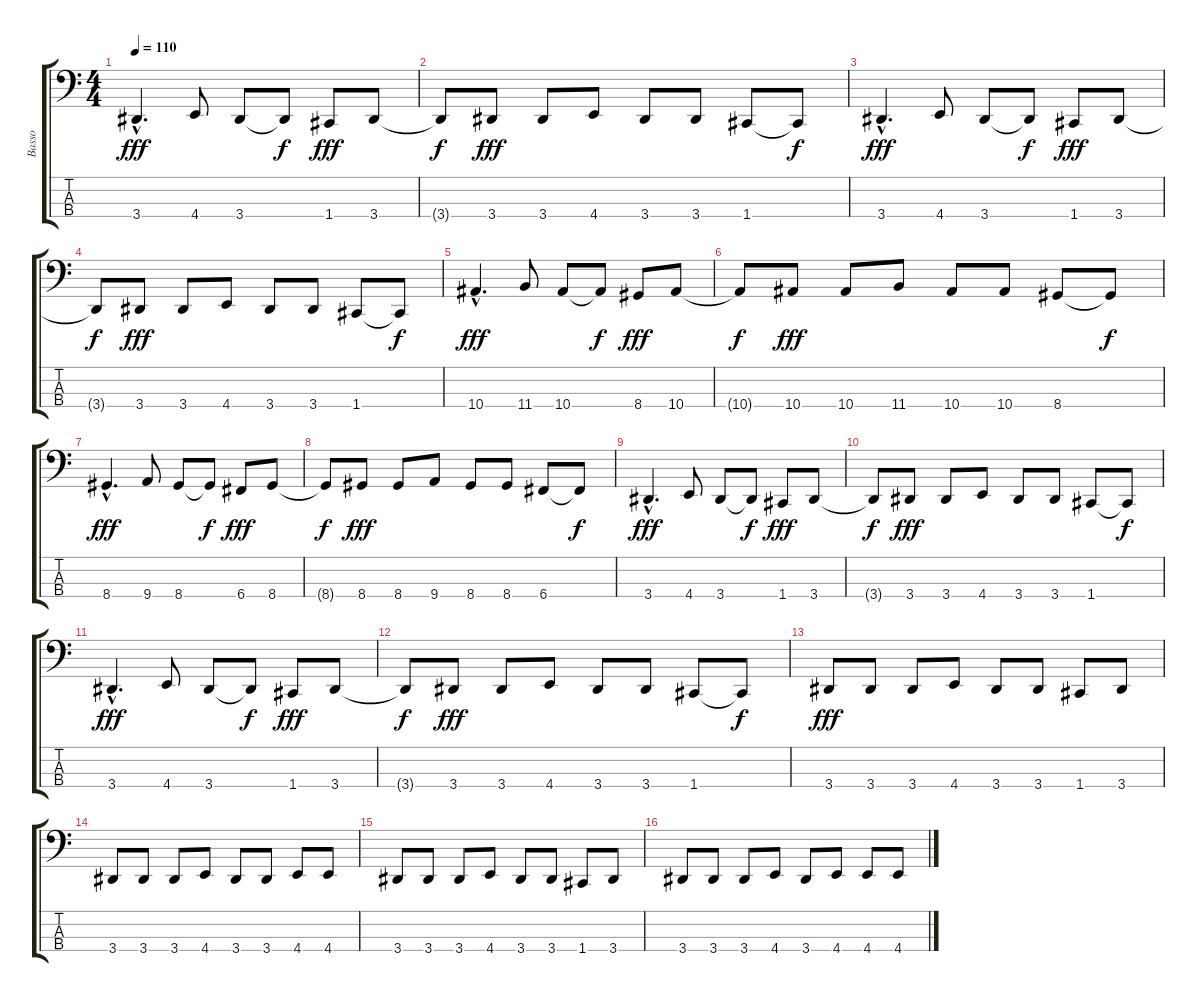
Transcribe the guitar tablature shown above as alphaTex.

\track ("Basso" "Basso") {instrument electricbassfinger}
\staff {score tabs}
\tuning (F2 C2 G1 C1) {hide}
\ts (4 4)
\tempo 110
\clef f4
\ks c
3.4{hac}.4{d dy fff} 4.4.8 3.4.8 3.4{t}.8{dy f} 1.4.8{dy fff} 3.4.8 |
3.4{t}.8{dy f} 3.4.8{dy fff} 3.4.8 4.4.8 3.4.8 3.4.8 1.4.8 1.4{t}.8{dy f} |
3.4{hac}.4{d dy fff} 4.4.8 3.4.8 3.4{t}.8{dy f} 1.4.8{dy fff} 3.4.8 |
3.4{t}.8{dy f} 3.4.8{dy fff} 3.4.8 4.4.8 3.4.8 3.4.8 1.4.8 1.4{t}.8{dy f} |
10.4{hac}.4{d dy fff} 11.4.8 10.4.8 10.4{t}.8{dy f} 8.4.8{dy fff} 10.4.8 |
10.4{t}.8{dy f} 10.4.8{dy fff} 10.4.8 11.4.8 10.4.8 10.4.8 8.4.8 8.4{t}.8{dy f} |
8.4{hac}.4{d dy fff} 9.4.8 8.4.8 8.4{t}.8{dy f} 6.4.8{dy fff} 8.4.8 |
8.4{t}.8{dy f} 8.4.8{dy fff} 8.4.8 9.4.8 8.4.8 8.4.8 6.4.8 6.4{t}.8{dy f} |
3.4{hac}.4{d dy fff} 4.4.8 3.4.8 3.4{t}.8{dy f} 1.4.8{dy fff} 3.4.8 |
3.4{t}.8{dy f} 3.4.8{dy fff} 3.4.8 4.4.8 3.4.8 3.4.8 1.4.8 1.4{t}.8{dy f} |
3.4{hac}.4{d dy fff} 4.4.8 3.4.8 3.4{t}.8{dy f} 1.4.8{dy fff} 3.4.8 |
3.4{t}.8{dy f} 3.4.8{dy fff} 3.4.8 4.4.8 3.4.8 3.4.8 1.4.8 1.4{t}.8{dy f} |
3.4.8{dy fff} 3.4.8 3.4.8 4.4.8 3.4.8 3.4.8 1.4.8 3.4.8 |
3.4.8 3.4.8 3.4.8 4.4.8 3.4.8 3.4.8 4.4.8 4.4.8 |
3.4.8 3.4.8 3.4.8 4.4.8 3.4.8 3.4.8 1.4.8 3.4.8 |
3.4.8 3.4.8 3.4.8 4.4.8 3.4.8 4.4.8 4.4.8 4.4.8
